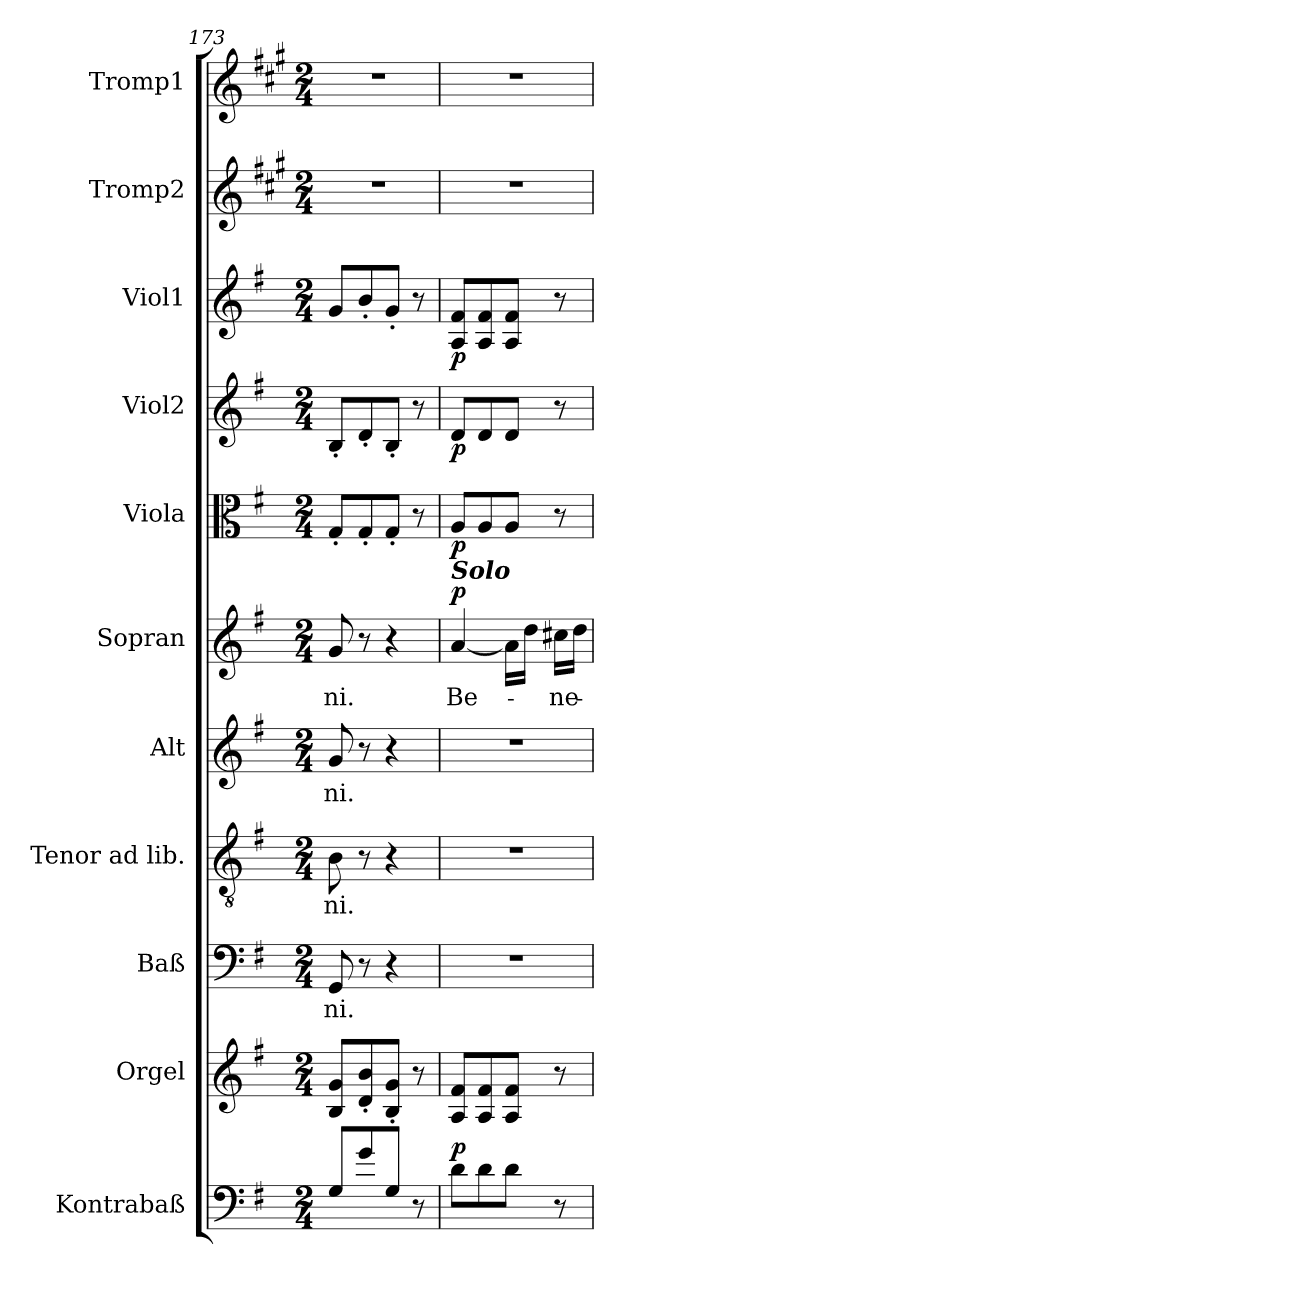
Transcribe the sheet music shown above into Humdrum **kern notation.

**kern	**dynam	**kern	**kern	**text	**kern	**text	**kern	**text	**kern	**text	**dynam	**kern	**dynam	**kern	**dynam	**kern	**dynam	**kern	**kern
*part11	*part11	*part10	*part9	*part9	*part8	*part8	*part7	*part7	*part6	*part6	*part6	*part5	*part5	*part4	*part4	*part3	*part3	*part2	*part1
*staff11	*staff11	*staff10	*staff9	*staff9	*staff8	*staff8	*staff7	*staff7	*staff6	*staff6	*staff6	*staff5	*staff5	*staff4	*staff4	*staff3	*staff3	*staff2	*staff1
*I"Kontrabaß	*	*I"Orgel	*I"Baß	*	*I"Tenor ad lib.	*	*I"Alt	*	*I"Sopran	*	*	*I"Viola	*	*I"Viol2	*	*I"Viol1	*	*I"Tromp2	*I"Tromp1
*	*	*	*	*	*	*	*	*	*	*	*	*I'Vla	*	*	*	*	*	*	*
*clefF4	*	*clefG2	*clefF4	*	*clefGv2	*	*clefG2	*	*clefG2	*	*	*clefC3	*	*clefG2	*	*clefG2	*	*clefG2	*clefG2
*ITrd7c12	*	*	*	*	*	*	*	*	*	*	*	*	*	*	*	*	*	*ITrd1c2	*ITrd1c2
*k[f#]	*	*k[f#]	*k[f#]	*	*k[f#]	*	*k[f#]	*	*k[f#]	*	*	*k[f#]	*	*k[f#]	*	*k[f#]	*	*k[f#]	*k[f#]
*G:	*	*G:	*G:	*	*G:	*	*G:	*	*G:	*	*	*G:	*	*G:	*	*G:	*	*G:	*G:
*M2/4	*	*M2/4	*M2/4	*	*M2/4	*	*M2/4	*	*M2/4	*	*	*M2/4	*	*M2/4	*	*M2/4	*	*M2/4	*M2/4
=173	=173	=173	=173	=173	=173	=173	=173	=173	=173	=173	=173	=173	=173	=173	=173	=173	=173	=173	=173
!	!	!	!	!LO:LY:b	!	!LO:LY:b	!	!LO:LY:b	!	!LO:LY:b	!	!	!	!	!	!	!	!	!
8GG/L	.	8B/ 8g/L	8GG/	-ni.	8B\	-ni.	8g/	-ni.	8g/	-ni.	.	8G'</L	.	8B'</L	.	8g/L	.	2r	2r
8G/	.	8d/'< 8b/'<	8r	.	8r	.	8r	.	8r	.	.	8G'</	.	8d'</	.	8b'</	.	.	.
8GG/J	.	8B/'< 8g/'<J	4r	.	4r	.	4r	.	4r	.	.	8G'</J	.	8B'</J	.	8g'</J	.	.	.
8r	.	8r	.	.	.	.	.	.	.	.	.	8r	.	8r	.	8r	.	.	.
=174	=174	=174	=174	=174	=174	=174	=174	=174	=174	=174	=174	=174	=174	=174	=174	=174	=174	=174	=174
!	!	!	!	!	!	!	!	!	!LO:TX:a:Bi:t=Solo	!	!	!	!	!	!	!	!	!	!
!	!LO:DY:a	!	!	!	!	!	!	!	!	!LO:LY:b	!LO:DY:a	!	!LO:DY:b	!	!LO:DY:b	!	!LO:DY:b	!	!
8D\L	p	8A/ 8f#/L	2r	.	2r	.	2r	.	[4a/	Be-	p	8A/L	p	8d/L	p	8A/ 8f#/L	p	2r	2r
8D\	.	8A/ 8f#/	.	.	.	.	.	.	.	.	.	8A/	.	8d/	.	8A/ 8f#/	.	.	.
8D\J	.	8A/ 8f#/J	.	.	.	.	.	.	16a\LL]	.	.	8A/J	.	8d/J	.	8A/ 8f#/J	.	.	.
.	.	.	.	.	.	.	.	.	16dd\JJ	.	.	.	.	.	.	.	.	.	.
!	!	!	!	!	!	!	!	!	!	!LO:LY:b	!	!	!	!	!	!	!	!	!
8r	.	8r	.	.	.	.	.	.	16cc#X\LL	-ne-	.	8r	.	8r	.	8r	.	.	.
.	.	.	.	.	.	.	.	.	16dd\JJ	.	.	.	.	.	.	.	.	.	.
=	=	=	=	=	=	=	=	=	=	=	=	=	=	=	=	=	=	=	=
*-	*-	*-	*-	*-	*-	*-	*-	*-	*-	*-	*-	*-	*-	*-	*-	*-	*-	*-	*-
